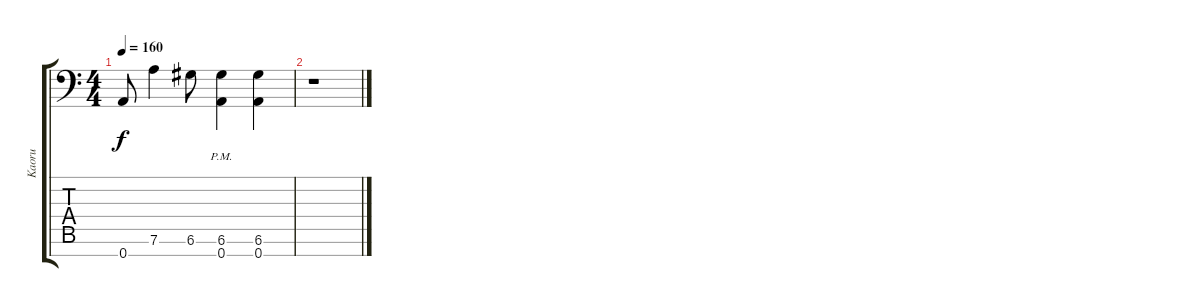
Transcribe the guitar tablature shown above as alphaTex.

\track ("Kaoru" "Kaoru") {instrument overdrivenguitar}
\staff {score tabs}
\tuning (E4 B3 G3 D3 A2 D2 A1) {hide}
\ts (4 4)
\tempo 160
\clef f4
\ks c
0.7.8{dy f} 7.6.4 6.6.8 (6.6{pm} 0.7{pm}).4{beam merge} (6.6 0.7).4 |
r.1
